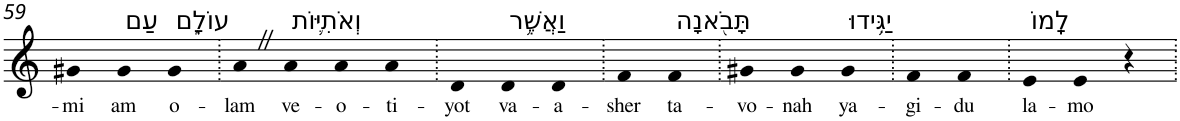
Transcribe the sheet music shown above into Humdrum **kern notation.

**kern	**text
*part1	*part1
*staff1	*staff1
*I"Piano	*
*I'Pno	*
!!LO:PB:g=z
*clefG2	*
*k[]	*
=59	=59
!	!LO:LY:b
4g#X	-mi
!LO:TX:a:t=עַם	!
!	!LO:LY:b
4g#	am
!LO:TX:a:t=עוֹלָ֑ם	!
!	!LO:LY:b
4g#	o-
=60.	=60.
!	!LO:LY:b
4aZ	-lam
!LO:TX:a:t=וְאֹתִיּ֛וֹת	!
!	!LO:LY:b
4a	ve-
!	!LO:LY:b
4a	-o-
!	!LO:LY:b
4a	-ti-
=61.	=61.
!	!LO:LY:b
4d	-yot
!LO:TX:a:t=וַאֲשֶׁ֥ר	!
!	!LO:LY:b
4d	va-
!	!LO:LY:b
4d	-a-
=62.	=62.
!	!LO:LY:b
4f	-sher
!LO:TX:a:t=תָּבֹ֖אנָה	!
!	!LO:LY:b
4f	ta-
=63.	=63.
!	!LO:LY:b
4g#X	-vo-
!	!LO:LY:b
4g#	-nah
!LO:TX:a:t=יַגִּ֥ידוּ	!
!	!LO:LY:b
4g#	ya-
=64.	=64.
!	!LO:LY:b
4f	-gi-
!	!LO:LY:b
4f	-du
=65.	=65.
!LO:TX:a:t=לָֽמוֹ	!
!	!LO:LY:b
4e	la-
!	!LO:LY:b
4e	-mo
4r	.
=.	=.
*-	*-
